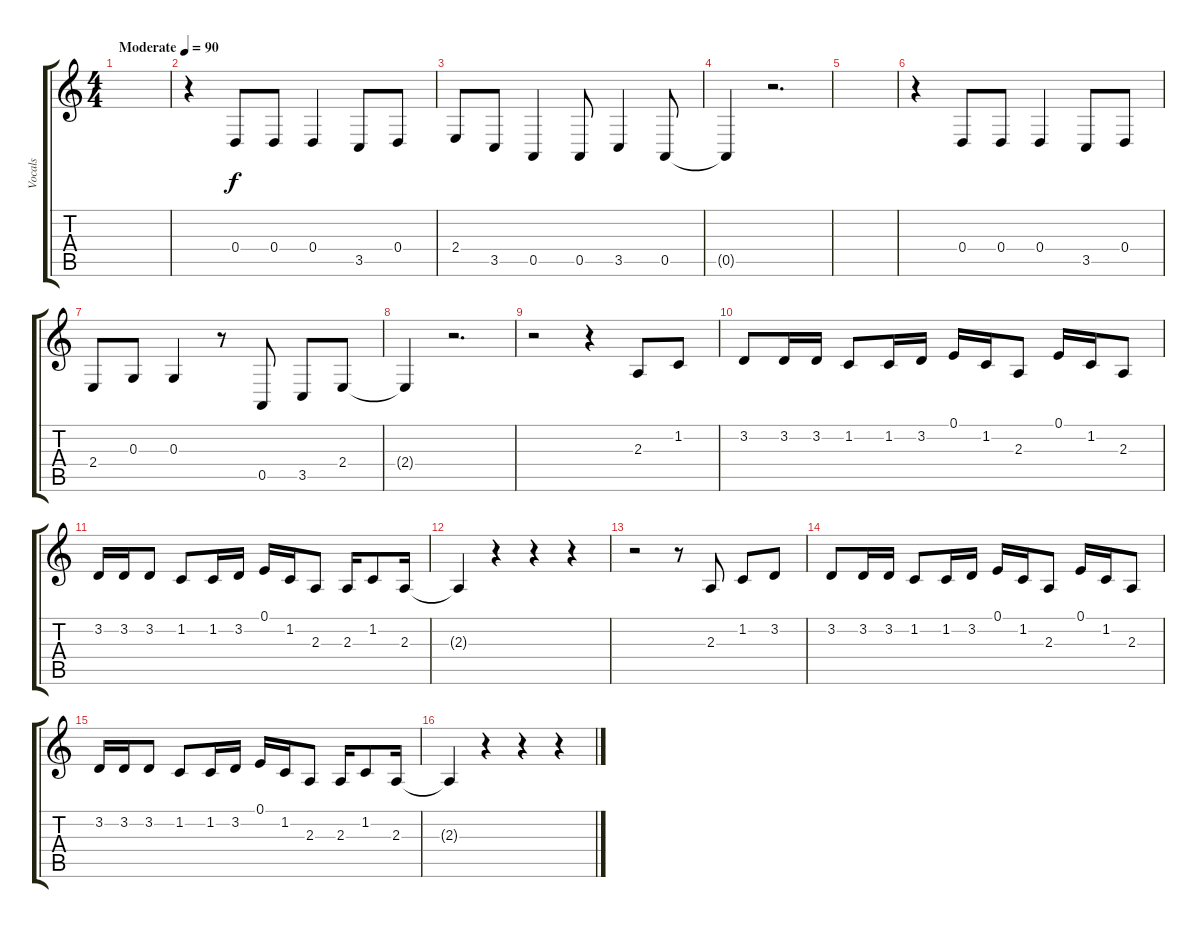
\track ("Vocals" "Vocals") {instrument electricpiano2}
\staff {score tabs}
\tuning (E4 B3 G3 D3 A2 E2) {hide}
\ts (4 4)
\tempo (90 "Moderate")
\clef g2
\ks c
|
r.4 0.4.8 0.4.8 0.4.4 3.5.8 0.4.8 |
2.4.8 3.5.8 0.5.4 0.5.8 3.5.4 0.5.8 |
0.5{t}.4 r.2{d} |
|
r.4 0.4.8 0.4.8 0.4.4 3.5.8 0.4.8 |
2.4.8 0.3.8 0.3.4 r.8 0.5.8 3.5.8 2.4.8 |
2.4{t}.4 r.2{d} |
r.2 r.4 2.3.8 1.2.8 |
3.2.8 3.2.16 3.2.16 1.2.8 1.2.16 3.2.16 0.1.16 1.2.16 2.3.8 0.1.16 1.2.16 2.3.8 |
3.2.16 3.2.16 3.2.8 1.2.8 1.2.16 3.2.16 0.1.16 1.2.16 2.3.8 2.3.16 1.2.8 2.3.16 |
2.3{t}.4 r.4 r.4 r.4 |
r.2 r.8 2.3.8 1.2.8 3.2.8 |
3.2.8 3.2.16 3.2.16 1.2.8 1.2.16 3.2.16 0.1.16 1.2.16 2.3.8 0.1.16 1.2.16 2.3.8 |
3.2.16 3.2.16 3.2.8 1.2.8 1.2.16 3.2.16 0.1.16 1.2.16 2.3.8 2.3.16 1.2.8 2.3.16 |
2.3{t}.4 r.4 r.4 r.4
